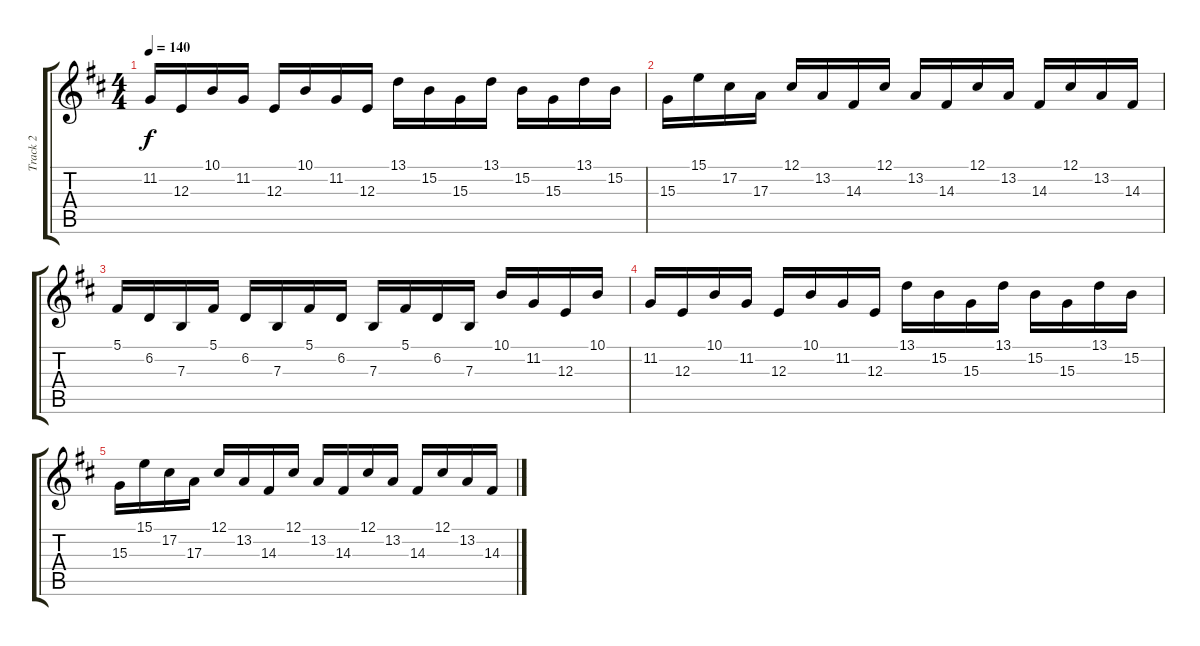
\track ("Track 2" "Track 2") {instrument lead2sawtooth}
\staff {score tabs}
\tuning (Db4 Ab3 E3 B2 Gb2 B1) {hide}
\ts (4 4)
\tempo 140
\clef g2
\ks bminor
11.2.16{dy f} 12.3.16 10.1.16 11.2.16 12.3.16 10.1.16 11.2.16 12.3.16 13.1.16 15.2.16 15.3.16 13.1.16 15.2.16 15.3.16 13.1.16 15.2.16 |
15.3.16 15.1.16 17.2.16 17.3.16 12.1.16 13.2.16 14.3.16 12.1.16 13.2.16 14.3.16 12.1.16 13.2.16 14.3.16 12.1.16 13.2.16 14.3.16 |
5.1.16 6.2.16 7.3.16 5.1.16 6.2.16 7.3.16 5.1.16 6.2.16 7.3.16 5.1.16 6.2.16 7.3.16 10.1.16 11.2.16 12.3.16 10.1.16 |
11.2.16 12.3.16 10.1.16 11.2.16 12.3.16 10.1.16 11.2.16 12.3.16 13.1.16 15.2.16 15.3.16 13.1.16 15.2.16 15.3.16 13.1.16 15.2.16 |
15.3.16 15.1.16 17.2.16 17.3.16 12.1.16 13.2.16 14.3.16 12.1.16 13.2.16 14.3.16 12.1.16 13.2.16 14.3.16 12.1.16 13.2.16 14.3.16
